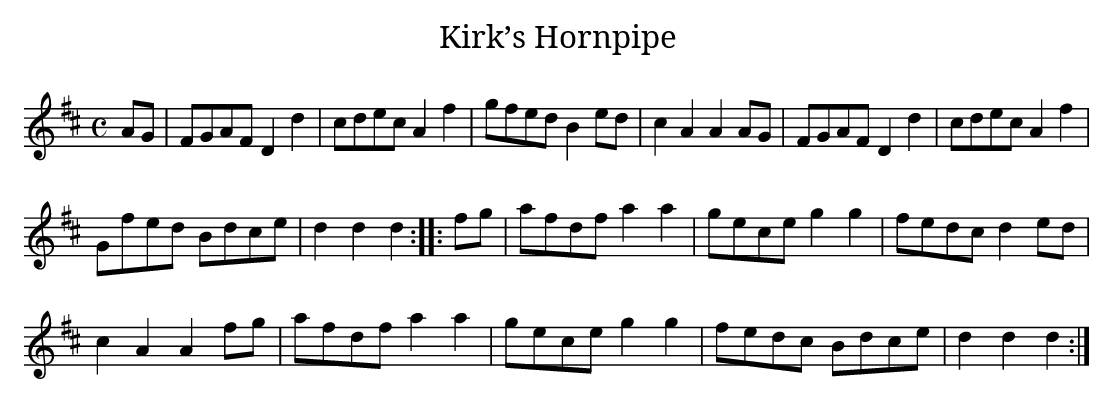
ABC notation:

X:1
T:Kirk’s Hornpipe
M:C
L:1/8
K:D
AG|FGAF D2 d2|cdec A2 f2|gfed B2 ed|c2 A2 A2 AG|FGAF D2 d2|cdec A2 f2|
Gfed Bdce|d2 d2 d2::fg|afdf a2 a2|gece g2 g2|fedc d2 ed|
c2 A2 A2 fg|afdf a2 a2|gece g2 g2|fedc Bdce|d2 d2 d2:|
